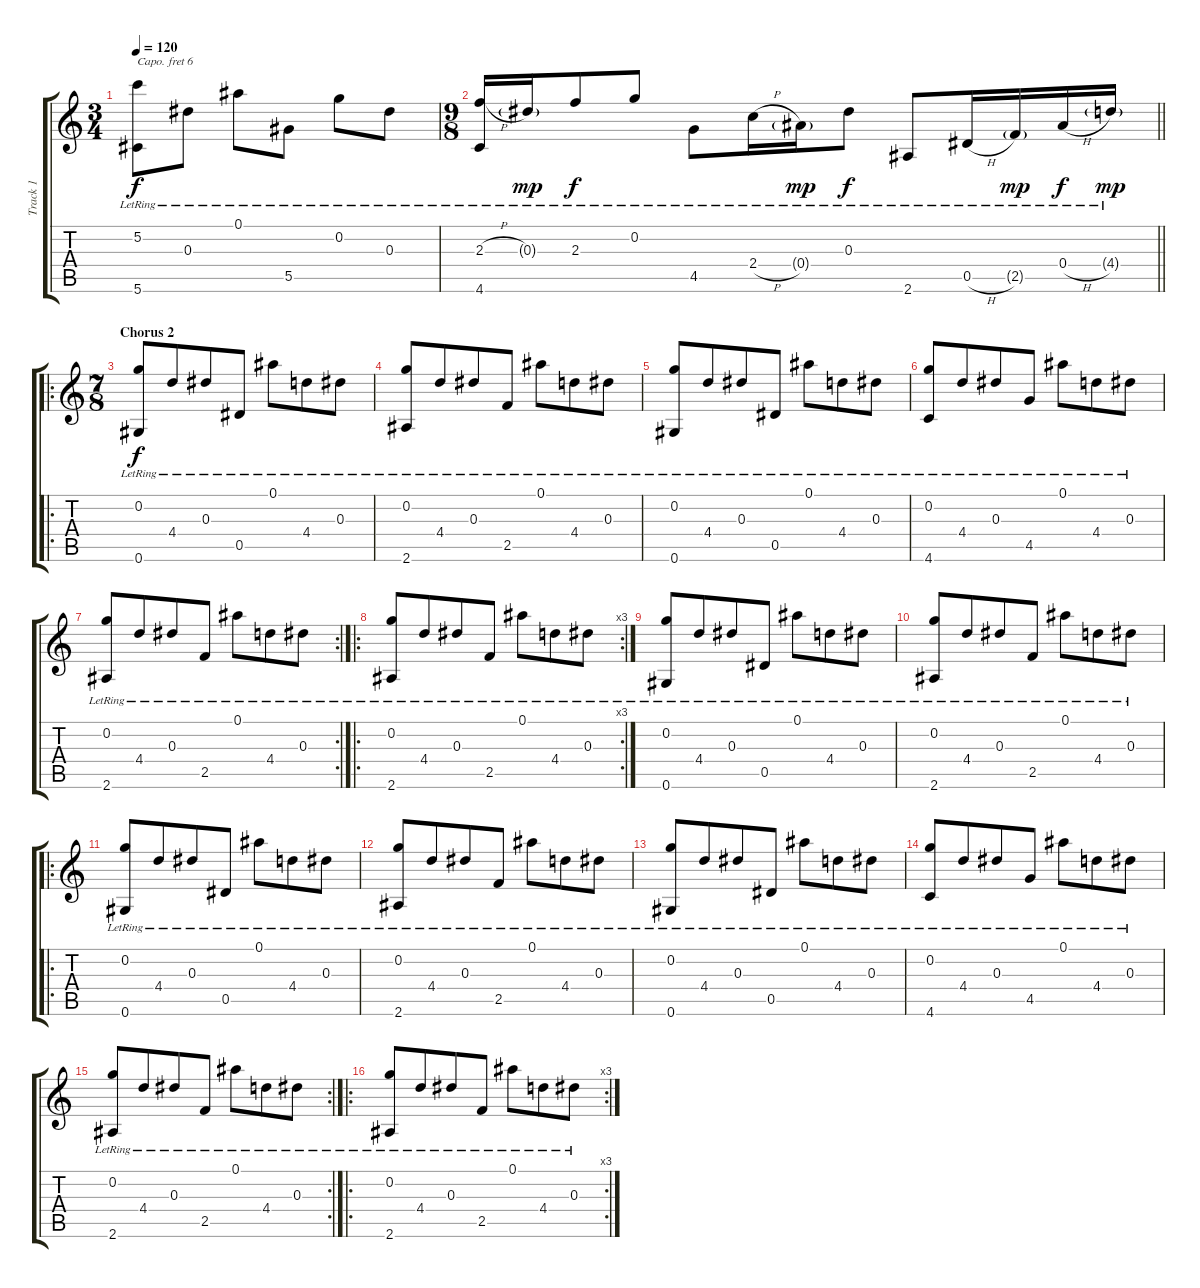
\track ("Track 1" "Track 1") {instrument acousticguitarsteel}
\staff {score tabs}
\capo 6
\tuning (E4 Db4 A3 E3 A2 D2) {hide}
\ts (3 4)
\tempo 120
\clef g2
\ks c
(5.2{lr} 5.6{lr}).8{dy f} 0.3{lr}.8 0.1{lr}.8 5.5{lr}.8 0.2{lr}.8 0.3{lr}.8 |
\ts (9 8)
\barLineRight lightlight
(2.3{h lr} 4.6{lr}).16 0.3{g lr}.16{dy mp} 2.3{lr}.8{dy f} 0.2{lr}.8 4.5{lr}.8 2.4{h lr}.16 0.4{g lr}.16{dy mp} 0.3{lr}.8{dy f} 2.6{lr}.8 0.5{h lr}.16 2.5{g lr}.16{dy mp} 0.4{h lr}.16{dy f} 4.4{g lr}.16{dy mp} |
\ro
\ts (7 8)
\section ("" "Chorus 2")
(0.2{lr} 0.6{lr}).8{dy f} 4.4{lr}.8 0.3{lr}.8 0.5{lr}.8 0.1{lr}.8 4.4{lr}.8 0.3{lr}.8 |
(0.2{lr} 2.6{lr}).8 4.4{lr}.8 0.3{lr}.8 2.5{lr}.8 0.1{lr}.8 4.4{lr}.8 0.3{lr}.8 |
(0.2{lr} 0.6{lr}).8 4.4{lr}.8 0.3{lr}.8 0.5{lr}.8 0.1{lr}.8 4.4{lr}.8 0.3{lr}.8 |
(0.2{lr} 4.6{lr}).8 4.4{lr}.8 0.3{lr}.8 4.5{lr}.8 0.1{lr}.8 4.4{lr}.8 0.3{lr}.8 |
\rc 2
(0.2{lr} 2.6{lr}).8 4.4{lr}.8 0.3{lr}.8 2.5{lr}.8 0.1{lr}.8 4.4{lr}.8 0.3{lr}.8 |
\ro
\rc 3
(0.2{lr} 2.6{lr}).8 4.4{lr}.8 0.3{lr}.8 2.5{lr}.8 0.1{lr}.8 4.4{lr}.8 0.3{lr}.8 |
(0.2{lr} 0.6{lr}).8 4.4{lr}.8 0.3{lr}.8 0.5{lr}.8 0.1{lr}.8 4.4{lr}.8 0.3{lr}.8 |
(0.2{lr} 2.6{lr}).8 4.4{lr}.8 0.3{lr}.8 2.5{lr}.8 0.1{lr}.8 4.4{lr}.8 0.3{lr}.8 |
\ro
(0.2{lr} 0.6{lr}).8 4.4{lr}.8 0.3{lr}.8 0.5{lr}.8 0.1{lr}.8 4.4{lr}.8 0.3{lr}.8 |
(0.2{lr} 2.6{lr}).8 4.4{lr}.8 0.3{lr}.8 2.5{lr}.8 0.1{lr}.8 4.4{lr}.8 0.3{lr}.8 |
(0.2{lr} 0.6{lr}).8 4.4{lr}.8 0.3{lr}.8 0.5{lr}.8 0.1{lr}.8 4.4{lr}.8 0.3{lr}.8 |
(0.2{lr} 4.6{lr}).8 4.4{lr}.8 0.3{lr}.8 4.5{lr}.8 0.1{lr}.8 4.4{lr}.8 0.3{lr}.8 |
\rc 2
(0.2{lr} 2.6{lr}).8 4.4{lr}.8 0.3{lr}.8 2.5{lr}.8 0.1{lr}.8 4.4{lr}.8 0.3{lr}.8 |
\ro
\rc 3
(0.2{lr} 2.6{lr}).8 4.4{lr}.8 0.3{lr}.8 2.5{lr}.8 0.1{lr}.8 4.4{lr}.8 0.3{lr}.8
